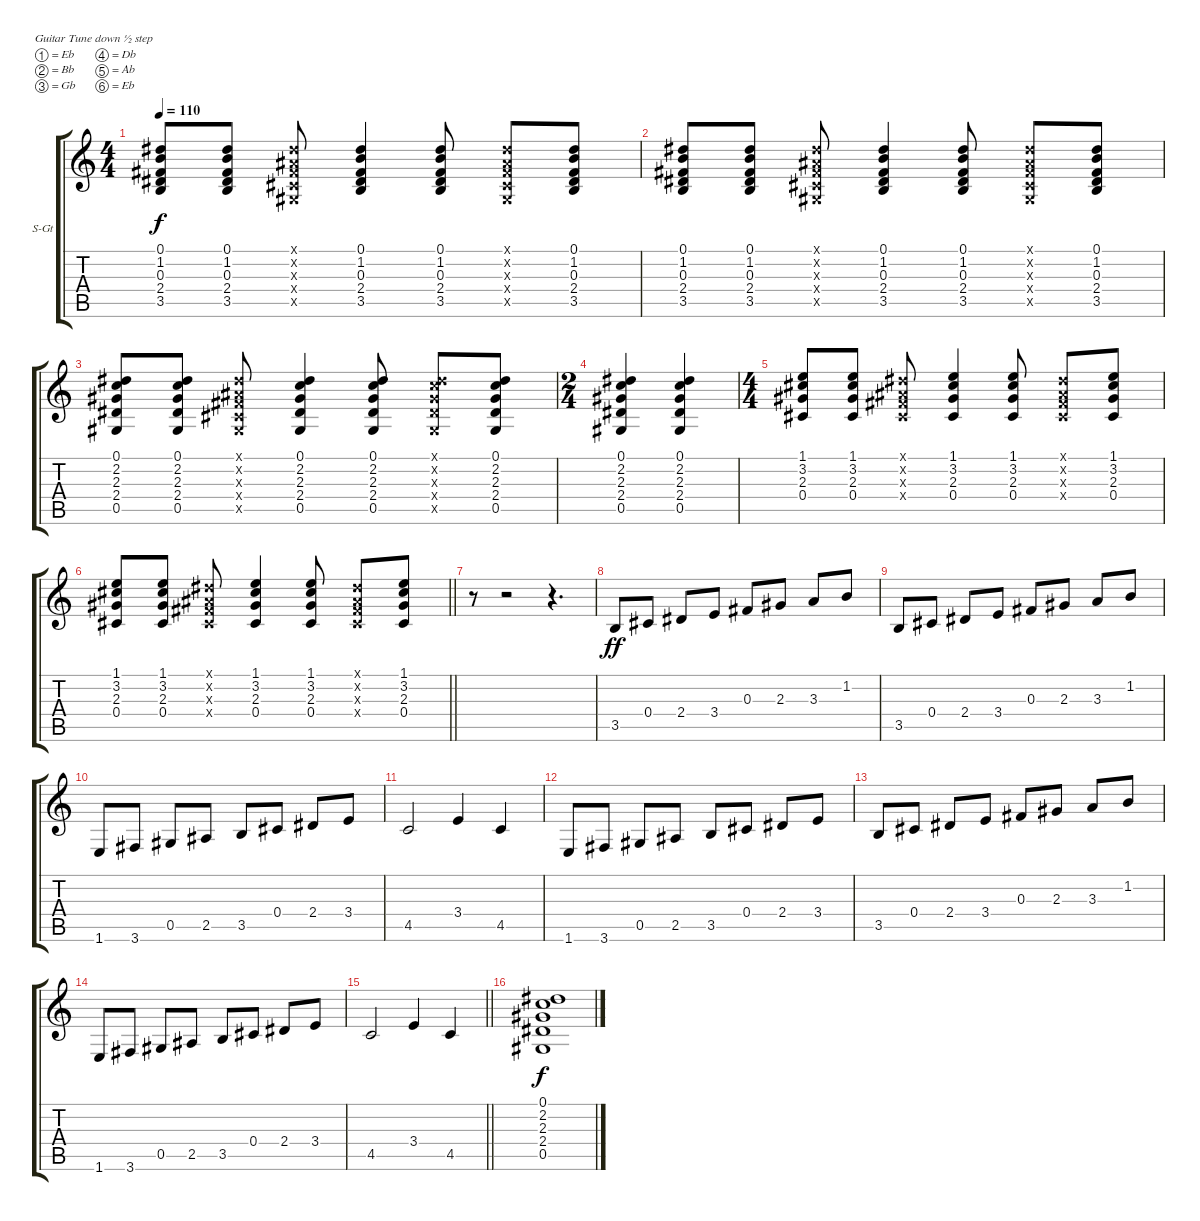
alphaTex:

\bracketExtendMode groupsimilarinstruments
\firstSystemTrackNameOrientation horizontal
\otherSystemsTrackNameOrientation horizontal
\track ("Guitar" "S-Gt") {instrument acousticguitarsteel}
\staff {score tabs}
\tuning (Eb4 Bb3 Gb3 Db3 Ab2 Eb2)
\ts (4 4)
\tempo 110
\clef g2
\ks c
(0.1 1.2 0.3 2.4 3.5).8{dy f} (0.1 1.2 0.3 2.4 3.5).8 (0.1{x} 0.2{x} 0.3{x} 0.4{x} 0.5{x}).8 (0.1 1.2 0.3 2.4 3.5).4 (0.1 1.2 0.3 2.4 3.5).8 (0.1{x} 0.2{x} 0.3{x} 0.4{x} 0.5{x}).8 (0.1 1.2 0.3 2.4 3.5).8 |
(0.1 1.2 0.3 2.4 3.5).8 (0.1 1.2 0.3 2.4 3.5).8 (0.1{x} 0.2{x} 0.3{x} 0.4{x} 0.5{x}).8 (0.1 1.2 0.3 2.4 3.5).4 (0.1 1.2 0.3 2.4 3.5).8 (0.1{x} 0.2{x} 0.3{x} 0.4{x} 0.5{x}).8 (0.1 1.2 0.3 2.4 3.5).8 |
(0.1 2.2 2.3 2.4 0.5).8 (0.1 2.2 2.3 2.4 0.5).8 (0.1{x} 0.2{x} 0.3{x} 0.4{x} 0.5{x}).8 (0.1 2.2 2.3 2.4 0.5).4 (0.1 2.2 2.3 2.4 0.5).8 (0.1{x} 2.2{x} 2.3{x} 2.4{x} 0.5{x}).8 (0.1 2.2 2.3 2.4 0.5).8 |
\ts (2 4)
\beaming (8 2 2 2 2)
(0.1 2.2 2.3 2.4 0.5).4 (0.1 2.2 2.3 2.4 0.5).4 |
\ts (4 4)
\beaming (8 2 2 2 2)
(1.1 3.2 2.3 0.4).8 (1.1 3.2 2.3 0.4).8 (0.1{x} 0.2{x} 0.3{x} 0.4{x}).8 (1.1 3.2 2.3 0.4).4 (1.1 3.2 2.3 0.4).8 (0.1{x} 0.2{x} 0.3{x} 0.4{x}).8 (1.1 3.2 2.3 0.4).8 |
\barLineRight lightlight
(1.1 3.2 2.3 0.4).8 (1.1 3.2 2.3 0.4).8 (0.1{x} 0.2{x} 0.3{x} 0.4{x}).8 (1.1 3.2 2.3 0.4).4 (1.1 3.2 2.3 0.4).8 (0.1{x} 0.2{x} 0.3{x} 0.4{x}).8 (1.1 3.2 2.3 0.4).8 |
r.8 r.2 r.4{d} |
3.5.8{dy ff} 0.4.8 2.4.8 3.4.8 0.3.8 2.3.8 3.3.8 1.2.8 |
3.5.8 0.4.8 2.4.8 3.4.8 0.3.8 2.3.8 3.3.8 1.2.8 |
1.6.8 3.6.8 0.5.8 2.5.8 3.5.8 0.4.8 2.4.8 3.4.8 |
4.5.2 3.4.4 4.5.4 |
1.6.8 3.6.8 0.5.8 2.5.8 3.5.8 0.4.8 2.4.8 3.4.8 |
3.5.8 0.4.8 2.4.8 3.4.8 0.3.8 2.3.8 3.3.8 1.2.8 |
1.6.8 3.6.8 0.5.8 2.5.8 3.5.8 0.4.8 2.4.8 3.4.8 |
\barLineRight lightlight
4.5.2 3.4.4 4.5.4 |
(0.1 2.2 2.3 2.4 0.5).1{dy f}
